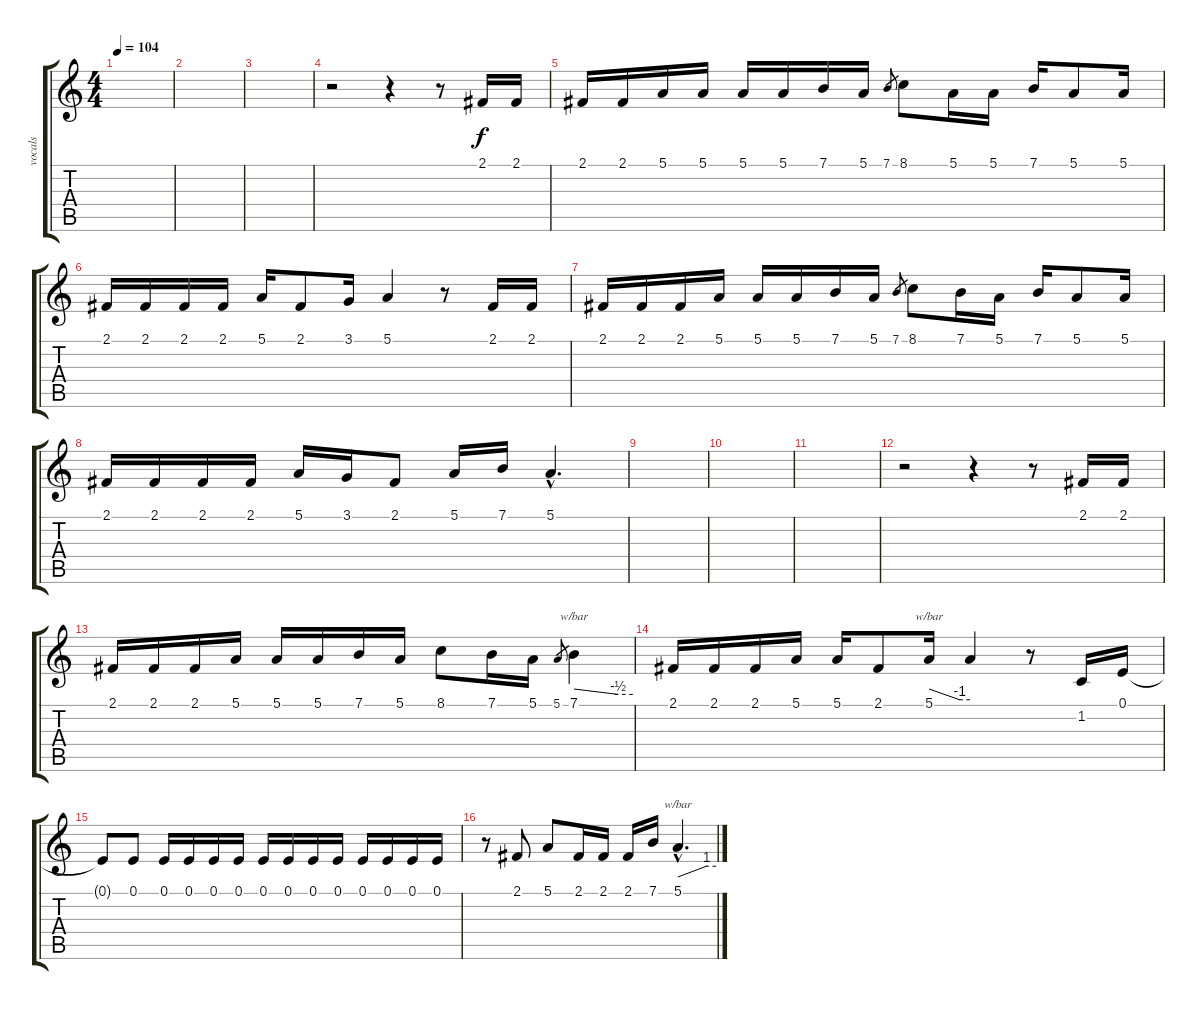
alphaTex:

\track ("vocals" "vocals") {instrument lead2sawtooth}
\staff {score tabs}
\tuning (E4 B3 G3 D3 A2 E2) {hide}
\ts (4 4)
\tempo 104
\clef g2
\ks c
|
|
|
r.2 r.4 r.8 2.1.16 2.1.16 |
2.1.16 2.1.16 5.1.16 5.1.16 5.1.16 5.1.16 7.1.16 5.1.16 7.1.8{gr} 8.1.8 5.1.16 5.1.16 7.1.16 5.1.8 5.1.16 |
2.1.16 2.1.16 2.1.16 2.1.16 5.1.16 2.1.8 3.1.16 5.1.4 r.8 2.1.16 2.1.16 |
2.1.16 2.1.16 2.1.16 5.1.16 5.1.16 5.1.16 7.1.16 5.1.16 7.1.8{gr} 8.1.8 7.1.16 5.1.16 7.1.16 5.1.8 5.1.16 |
2.1.16 2.1.16 2.1.16 2.1.16 5.1.16 3.1.16 2.1.8 5.1.16 7.1.16 5.1{hac}.4{d} |
|
|
|
r.2 r.4 r.8 2.1.16 2.1.16 |
2.1.16 2.1.16 2.1.16 5.1.16 5.1.16 5.1.16 7.1.16 5.1.16 8.1.8 7.1.16 5.1.16 5.1.8{gr} 7.1.4{tbe (custom default 0 0 45 -2 60 -2)} |
2.1.16 2.1.16 2.1.16 5.1.16 5.1.16 2.1.8 5.1.16{tbe (custom default 0 0 45 -4 60 -4)} 5.1{t}.4 r.8 1.2.16 0.1.16 |
0.1{t}.8 0.1.8 0.1.16 0.1.16 0.1.16 0.1.16 0.1.16 0.1.16 0.1.16 0.1.16 0.1.16 0.1.16 0.1.16 0.1.16 |
r.8 2.1.8 5.1.8 2.1.16 2.1.16 2.1.16 7.1.16 5.1{hac}.4{d tbe (custom default 0 0 45 4 60 4)}
